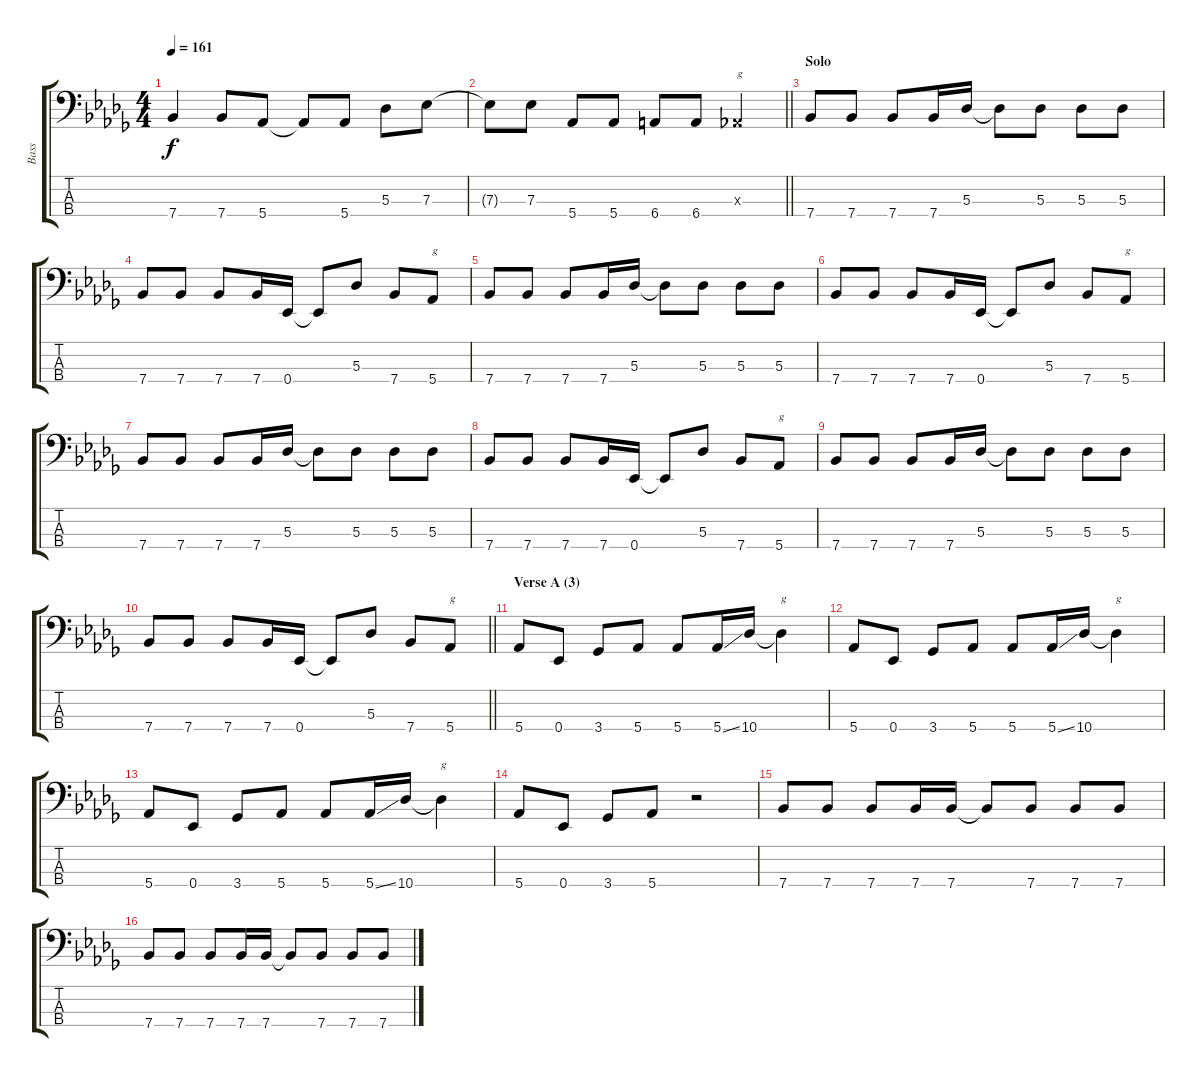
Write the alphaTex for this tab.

\track ("Bass" "Bass") {instrument electricbasspick}
\staff {score tabs}
\tuning (Gb2 Db2 Ab1 Eb1) {hide}
\ts (4 4)
\tempo 161
\clef f4
\ks bbminor
7.4.4{dy f} 7.4.8 5.4.8 5.4{t}.8 5.4.8 5.3.8 7.3.8 |
\barLineRight lightlight
7.3{t}.8 7.3.8 5.4.8 5.4.8 6.4.8 6.4.8 0.3{x}.4{txt "g"} |
\section ("" "Solo")
7.4.8 7.4.8 7.4.8 7.4.16 5.3.16 5.3{t}.8 5.3.8 5.3.8 5.3.8 |
7.4.8 7.4.8 7.4.8 7.4.16 0.4.16 0.4{t}.8 5.3.8 7.4.8 5.4.8{txt "g"} |
7.4.8 7.4.8 7.4.8 7.4.16 5.3.16 5.3{t}.8 5.3.8 5.3.8 5.3.8 |
7.4.8 7.4.8 7.4.8 7.4.16 0.4.16 0.4{t}.8 5.3.8 7.4.8 5.4.8{txt "g"} |
7.4.8 7.4.8 7.4.8 7.4.16 5.3.16 5.3{t}.8 5.3.8 5.3.8 5.3.8 |
7.4.8 7.4.8 7.4.8 7.4.16 0.4.16 0.4{t}.8 5.3.8 7.4.8 5.4.8{txt "g"} |
7.4.8 7.4.8 7.4.8 7.4.16 5.3.16 5.3{t}.8 5.3.8 5.3.8 5.3.8 |
\barLineRight lightlight
7.4.8 7.4.8 7.4.8 7.4.16 0.4.16 0.4{t}.8 5.3.8 7.4.8 5.4.8{txt "g"} |
\section ("" "Verse A (3)")
5.4.8 0.4.8 3.4.8 5.4.8 5.4.8 5.4{ss}.16 10.4.16 10.4{t}.4{txt "g"} |
5.4.8 0.4.8 3.4.8 5.4.8 5.4.8 5.4{ss}.16 10.4.16 10.4{t}.4{txt "g"} |
5.4.8 0.4.8 3.4.8 5.4.8 5.4.8 5.4{ss}.16 10.4.16 10.4{t}.4{txt "g"} |
5.4.8 0.4.8 3.4.8 5.4.8 r.2 |
7.4.8 7.4.8 7.4.8 7.4.16 7.4.16 7.4{t}.8 7.4.8 7.4.8 7.4.8 |
7.4.8 7.4.8 7.4.8 7.4.16 7.4.16 7.4{t}.8 7.4.8 7.4.8 7.4.8
